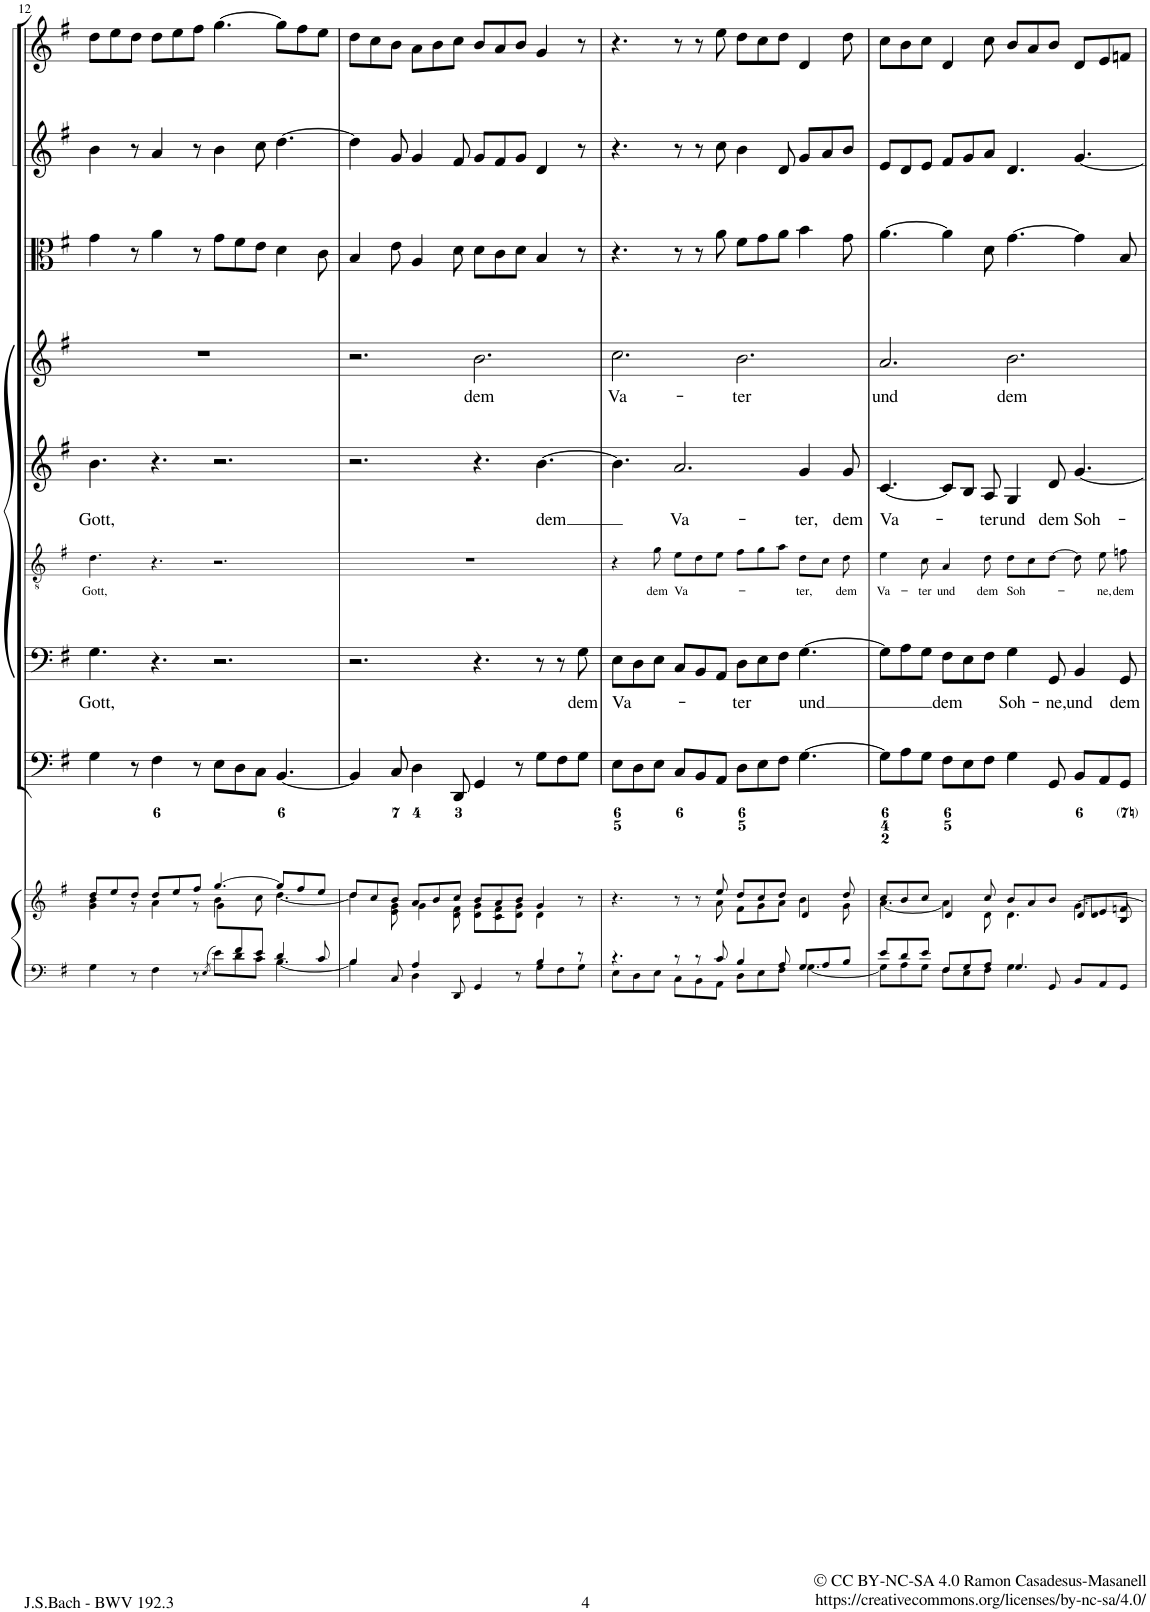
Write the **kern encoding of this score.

**kern	**kern	**kern	**kern	**text	**kern	**text	**kern	**text	**kern	**text	**kern	**kern	**kern
*part9	*part9	*part8	*part7	*part7	*part6	*part6	*part5	*part5	*part4	*part4	*part3	*part2	*part1
*staff10	*staff9	*staff8	*staff7	*staff7	*staff6	*staff6	*staff5	*staff5	*staff4	*staff4	*staff3	*staff2	*staff1
*I"Piano reduction	*	*I"Continuo	*I"Basso	*	*I"Tenor	*	*I"Alto	*	*I"Soprano	*	*I"Viola	*I"Flauto traverso II. Oboe II. Violino II.	*I"Flauto traverso I. Oboe I. Violino I.
*I'Pno	*	*	*	*	*	*	*	*	*	*	*I'Vla	*I'Vln	*I'Vln
!!LO:PB:g=z
*clefF4	*clefG2	*clefF4	*clefF4	*	*clefGv2	*	*clefG2	*	*clefG2	*	*clefC3	*clefG2	*clefG2
*k[f#]	*k[f#]	*k[f#]	*k[f#]	*	*k[f#]	*	*k[f#]	*	*k[f#]	*	*k[f#]	*k[f#]	*k[f#]
*M12/8	*M12/8	*M12/8	*M12/8	*	*M12/8	*	*M12/8	*	*M12/8	*	*M12/8	*M12/8	*M12/8
=12	=12	=12	=12	=12	=12	=12	=12	=12	=12	=12	=12	=12	=12
*^	*^	*	*	*	*	*	*	*	*	*	*	*	*
*	*	*	*^	*	*	*	*	*	*	*	*	*	*	*	*
!	!	!	!	!	!	!	!LO:LY:b	!	!LO:LY:b	!	!LO:LY:b	!	!	!	!	!
4ryy	4G\	8dd/L	4g\ 4b\	2.ryy	4G\	4.G\	Gott,	4.d\	Gott,	4.b\	Gott,	1.r	.	4g\	4b\	8dd\L
.	.	8ee/	.	.	.	.	.	.	.	.	.	.	.	.	.	8ee\
8r	8ryy	8dd/J	8r	.	8r	.	.	.	.	.	.	.	.	8r	8r	8dd\J
4ryy	4F#\	8dd/L	4a\	.	4F#\	4.r	.	4.r	.	4.r	.	.	.	4a\	4a/	8dd\L
.	.	8ee/	.	.	.	.	.	.	.	.	.	.	.	.	.	8ee\
8r	8ryy	8ff#/J	8r	.	8r	.	.	.	.	.	.	.	.	8r	8r	8ff#\J
.	8qE/	.	.	.	.	.	.	.	.	.	.	.	.	.	.	.
8ryy	8e\L	[4.gg/	4b\	8g\L	8E\L	2.r	.	2.r	.	2.r	.	.	.	8g\L	4b\	[4.gg\
8f#/	8d\	.	.	2ryy	8D\	.	.	.	.	.	.	.	.	8f#\	.	.
8e/J	8c\J	.	8cc\	.	8C\J	.	.	.	.	.	.	.	.	8e\J	8cc\	.
4d/	[4.B\	8gg/L]	[4.dd\	.	[4.BB/	.	.	.	.	.	.	.	.	4d\	[4.dd\	8gg\L]
.	.	8ff#/	.	.	.	.	.	.	.	.	.	.	.	.	.	8ff#\
8c/	.	8ee/J	.	8ryy	.	.	.	.	.	.	.	.	.	8c\	.	8ee\J
*	*	*	*v	*v	*	*	*	*	*	*	*	*	*	*	*	*
=13	=13	=13	=13	=13	=13	=13	=13	=13	=13	=13	=13	=13	=13	=13	=13
4B/	4B\]	8dd/L	4dd\]	4BB/]	2.r	.	1.r	.	2.r	.	2.r	.	4B/	4dd\]	8dd\L
.	.	8cc/	.	.	.	.	.	.	.	.	.	.	.	.	8cc\
8C/	8ryy	8b/J	8e\ 8g\	8C/	.	.	.	.	.	.	.	.	8e\	8g/	8b\J
4A/	4D\	8a/L	4g\	4D\	.	.	.	.	.	.	.	.	4A/	4g/	8a\L
.	.	8b/	.	.	.	.	.	.	.	.	.	.	.	.	8b\
8DD/	8ryy	8cc/J	8d\ 8f#\	8DD/	.	.	.	.	.	.	.	.	8d\	8f#/	8cc\J
!	!	!	!	!	!	!	!	!	!	!	!	!LO:LY:b	!	!	!
4GG/	4ryy	8b/L	8d\ 8g\L	4GG/	4.r	.	.	.	4.r	.	2.b\	dem	8d\L	8g/L	8b/L
.	.	8a/	8c\ 8f#\	.	.	.	.	.	.	.	.	.	8c\	8f#/	8a/
8r	8ryy	8b/J	8d\ 8g\J	8r	.	.	.	.	.	.	.	.	8d\J	8g/J	8b/J
!	!	!	!	!	!	!	!	!	!	!LO:LY:b	!	!	!	!	!
4B/	8G\L	4g/	4d\	8G\L	8r	.	.	.	[4.b\	dem	.	.	4B/	4d/	4g/
.	8F#\	.	.	8F#\	8r	.	.	.	.	.	.	.	.	.	.
!	!	!	!	!	!	!LO:LY:b	!	!	!	!	!	!	!	!	!
8r	8G\J	8r	8ryy	8G\J	8G\	dem	.	.	.	.	.	.	8r	8r	8r
=14	=14	=14	=14	=14	=14	=14	=14	=14	=14	=14	=14	=14	=14	=14	=14
!	!	!	!	!	!	!LO:LY:b	!	!	!	!	!	!LO:LY:b	!	!	!
4.r	8E\L	4.r	4.ryy	8E\L	8E\L	Va-	4r	.	4.b\]	.	2.cc\	Va-	4.r	4.r	4.r
.	8D\	.	.	8D\	8D\	.	.	.	.	.	.	.	.	.	.
!	!	!	!	!	!	!	!	!LO:LY:b	!	!	!	!	!	!	!
.	8E\J	.	.	8E\J	8E\J	.	8g\	dem	.	.	.	.	.	.	.
!	!	!	!	!	!	!	!	!LO:LY:b	!	!LO:LY:b	!	!	!	!	!
8r	8C\L	8r	8ryy	8C/L	8C/L	.	8e\L	Va-	2.a/	Va-	.	.	8r	8r	8r
8r	8BB\	8r	8ryy	8BB/	8BB/	.	8d\	.	.	.	.	.	8r	8r	8r
8c/	8AA\J	8ee/	8a\	8AA/J	8AA/J	.	8e\J	.	.	.	.	.	8a\	8cc\	8ee\
!	!	!	!	!	!	!LO:LY:b	!	!	!	!	!	!LO:LY:b	!	!	!
4B/	8D\L	8dd/L	8f#\L	8D\L	8D\L	-ter	8f#\L	.	.	.	2.b\	-ter	8f#\L	4b\	8dd\L
.	8E\	8cc/	8g\	8E\	8E\	.	8g\	.	.	.	.	.	8g\	.	8cc\
8A/	8F#\J	8dd/J	8a\J	8F#\J	8F#\J	.	8a\J	.	.	.	.	.	8a\J	8d/	8dd\J
!	!	!	!	!	!	!LO:LY:b	!	!LO:LY:b	!	!LO:LY:b	!	!	!	!	!
8G/L	[4.G\	4d/	4b\	[4.G\	[4.G\	und	8d\L	-ter,	4g/	-ter,	.	.	4b\	8g/L	4d/
8A/	.	.	.	.	.	.	8c\J	.	.	.	.	.	.	8a/	.
!	!	!	!	!	!	!	!	!LO:LY:b	!	!LO:LY:b	!	!	!	!	!
8B/J	.	8dd/	8g\	.	.	.	8d\	dem	8g/	dem	.	.	8g\	8b/J	8dd\
=15	=15	=15	=15	=15	=15	=15	=15	=15	=15	=15	=15	=15	=15	=15	=15
*	*	*	*^	*	*	*	*	*	*	*	*	*	*	*	*
!	!	!	!	!	!	!	!	!	!LO:LY:b	!	!LO:LY:b	!	!LO:LY:b	!	!	!
8e/L	8G\L]	8cc/L	[4.a\	8ryy	8G\L]	8G\L]	.	4e\	Va-	[4.c/	Va-	2.a/	und	[4.a\	8e/L	8cc\L
*	*	*	*v	*v	*	*	*	*	*	*	*	*	*	*	*	*
8d/	8A\	8b/	.	8A\	8A\	.	.	.	.	.	.	.	.	8d/	8b\
!	!	!	!	!	!	!	!	!LO:LY:b	!	!	!	!	!	!	!
8e/J	8G\J	8cc/J	.	8G\J	8G\J	.	8c\	-ter	.	.	.	.	.	8e/J	8cc\J
!	!	!	!	!	!	!LO:LY:b	!	!LO:LY:b	!	!	!	!	!	!	!
8F#/L	8F#\L	4d/	4a\]	8F#\L	8F#\L	dem	4A/	und	8c/L]	.	.	.	4a\]	8f#/L	4d/
8G/	8E\	.	.	8E\	8E\	.	.	.	8B/J	.	.	.	.	8g/	.
!	!	!	!	!	!	!	!	!LO:LY:b	!	!LO:LY:b	!	!	!	!	!
8A/J	8F#\J	8cc/	8d\	8F#\J	8F#\J	.	8d\	dem	8A/	-ter	.	.	8d\	8a/J	8cc\
!	!	!	!	!	!	!LO:LY:b	!	!LO:LY:b	!	!LO:LY:b	!	!LO:LY:b	!	!	!
4.G/	4G\	8b/L	4.d\	4G\	4G\	Soh-	8d\L	Soh-	4G/	und	2.b\	dem	[4.g\	4.d/	8b/L
.	.	8a/	.	.	.	.	8c\	.	.	.	.	.	.	.	8a/
!	!	!	!	!	!	!LO:LY:b	!	!	!	!LO:LY:b	!	!	!	!	!
.	8GG/	8b/J	.	8GG/	8GG/	-ne,	[8d\J	.	8d/	dem	.	.	.	.	8b/J
*	*	*	*^	*	*	*	*	*	*	*	*	*	*	*	*
!	!	!	!	!	!	!	!LO:LY:b	!	!	!	!LO:LY:b	!	!	!	!	!
4.ryy	8BB/L	8d/L	[>4.g\	4d/	8BB/L	4BB/	und	8d\]	.	[4.g/	Soh-	.	.	4g\]	[4.g/	8d/L
!	!	!	!	!	!	!	!	!	!LO:LY:b	!	!	!	!	!	!	!
.	8AA/	8e/	.	.	8AA/	.	.	8e\	-ne,	.	.	.	.	.	.	8e/
!	!	!	!	!	!	!	!LO:LY:b	!	!LO:LY:b	!	!	!	!	!	!	!
.	8GG/J	8fn/J	.	8B/	8GG/J	8GG/	dem	8fn\	dem	.	.	.	.	8B/	.	8fn/J
*v	*v	*	*	*	*	*	*	*	*	*	*	*	*	*	*	*
*	*v	*v	*v	*	*	*	*	*	*	*	*	*	*	*	*
=	=	=	=	=	=	=	=	=	=	=	=	=	=
*-	*-	*-	*-	*-	*-	*-	*-	*-	*-	*-	*-	*-	*-
